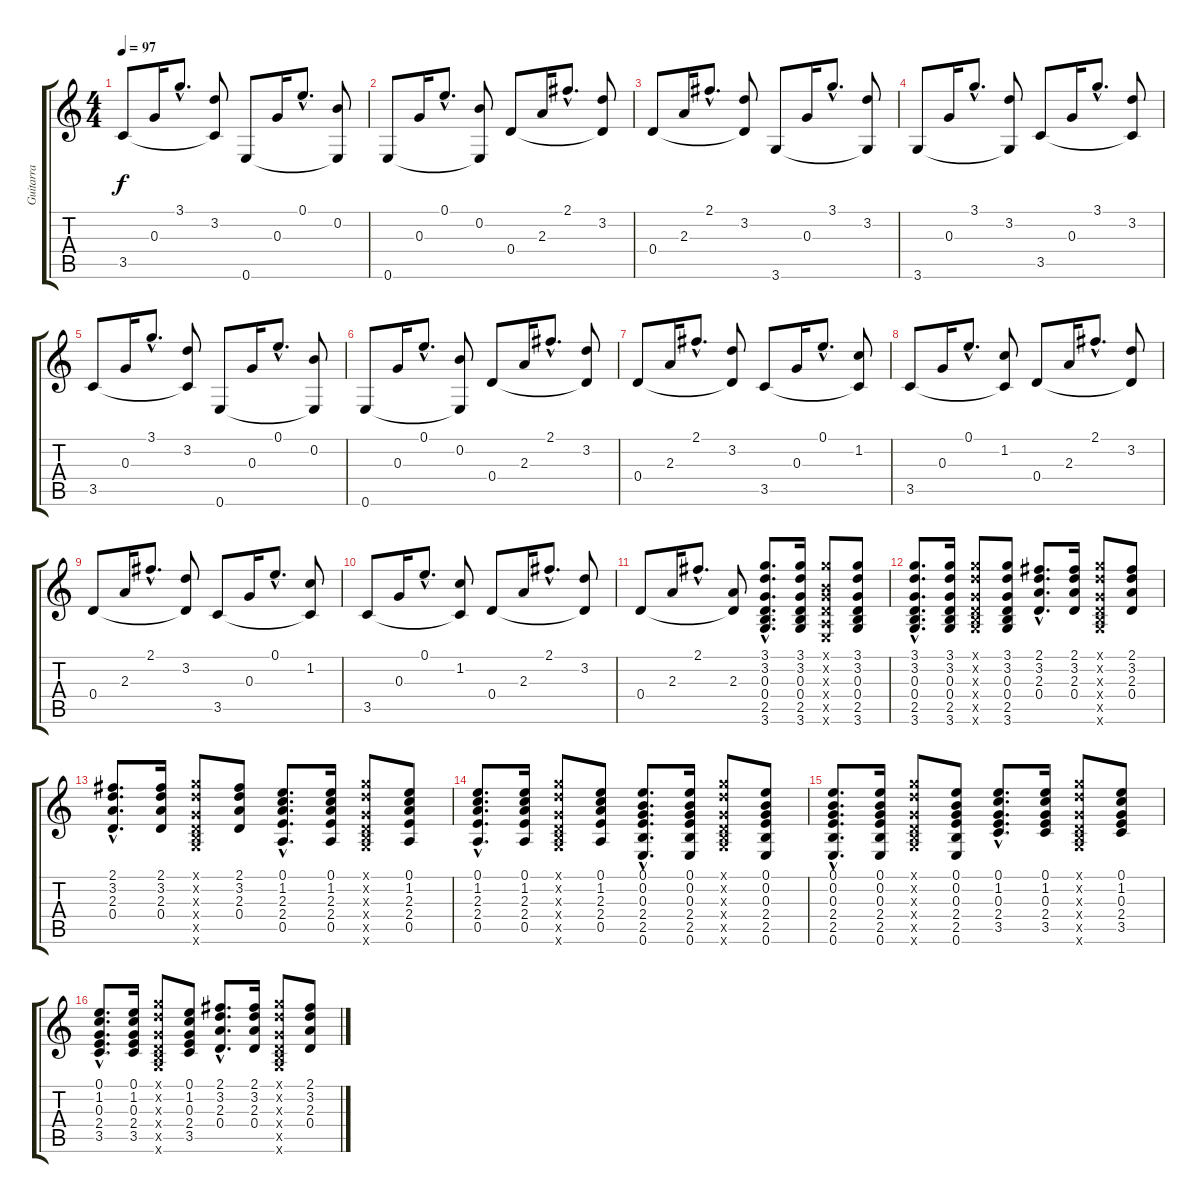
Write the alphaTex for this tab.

\track ("Guitarra" "Guitarra") {instrument acousticguitarsteel}
\staff {score tabs}
\tuning (E4 B3 G3 D3 A2 E2) {hide}
\ts (4 4)
\tempo 97
\clef g2
\ks c
3.5.8{dy f} 0.3.16 3.1{hac}.8{d} (3.2 3.5{t}).8 0.6.8 0.3.16 0.1{hac}.8{d} (0.2 0.6{t}).8 |
0.6.8 0.3.16 0.1{hac}.8{d} (0.2 0.6{t}).8 0.4.8 2.3.16 2.1{hac}.8{d} (3.2 0.4{t}).8 |
0.4.8 2.3.16 2.1{hac}.8{d} (3.2 0.4{t}).8 3.6.8 0.3.16 3.1{hac}.8{d} (3.2 3.6{t}).8 |
3.6.8 0.3.16 3.1{hac}.8{d} (3.2 3.6{t}).8 3.5.8 0.3.16 3.1{hac}.8{d} (3.2 3.5{t}).8 |
3.5.8 0.3.16 3.1{hac}.8{d} (3.2 3.5{t}).8 0.6.8 0.3.16 0.1{hac}.8{d} (0.2 0.6{t}).8 |
0.6.8 0.3.16 0.1{hac}.8{d} (0.2 0.6{t}).8 0.4.8 2.3.16 2.1{hac}.8{d} (3.2 0.4{t}).8 |
0.4.8 2.3.16 2.1{hac}.8{d} (3.2 0.4{t}).8 3.5.8 0.3.16 0.1{hac}.8{d} (1.2 3.5{t}).8 |
3.5.8 0.3.16 0.1{hac}.8{d} (1.2 3.5{t}).8 0.4.8 2.3.16 2.1{hac}.8{d} (3.2 0.4{t}).8 |
0.4.8 2.3.16 2.1{hac}.8{d} (3.2 0.4{t}).8 3.5.8 0.3.16 0.1{hac}.8{d} (1.2 3.5{t}).8 |
3.5.8 0.3.16 0.1{hac}.8{d} (1.2 3.5{t}).8 0.4.8 2.3.16 2.1{hac}.8{d} (3.2 0.4{t}).8 |
0.4.8 2.3.16 2.1{hac}.8{d} (2.3 0.4{t}).8 (3.1{hac} 3.2{hac} 0.3{hac} 0.4{hac} 2.5{hac} 3.6{hac}).8{d volume 11} (3.1 3.2 0.3 0.4 2.5 3.6).16 (3.1{x} 0.2{x} 0.3{x} 0.4{x} 0.5{x} 0.6{x}).8 (3.1 3.2 0.3 0.4 2.5 3.6).8 |
(3.1{hac} 3.2{hac} 0.3{hac} 0.4{hac} 2.5{hac} 3.6{hac}).8{d} (3.1 3.2 0.3 0.4 2.5 3.6).16 (3.1{x} 3.2{x} 0.3{x} 0.4{x} 2.5{x} 3.6{x}).8 (3.1 3.2 0.3 0.4 2.5 3.6).8 (2.1{hac} 3.2{hac} 2.3{hac} 0.4{hac}).8{d} (2.1 3.2 2.3 0.4).16 (3.1{x} 3.2{x} 0.3{x} 0.4{x} 2.5{x} 3.6{x}).8 (2.1 3.2 2.3 0.4).8 |
(2.1{hac} 3.2{hac} 2.3{hac} 0.4{hac}).8{d} (2.1 3.2 2.3 0.4).16 (3.1{x} 3.2{x} 0.3{x} 0.4{x} 2.5{x} 3.6{x}).8 (2.1 3.2 2.3 0.4).8 (0.1{hac} 1.2{hac} 2.3{hac} 2.4{hac} 0.5{hac}).8{d} (0.1 1.2 2.3 2.4 0.5).16 (3.1{x} 3.2{x} 0.3{x} 0.4{x} 2.5{x} 3.6{x}).8 (0.1 1.2 2.3 2.4 0.5).8 |
(0.1{hac} 1.2{hac} 2.3{hac} 2.4{hac} 0.5{hac}).8{d} (0.1 1.2 2.3 2.4 0.5).16 (3.1{x} 3.2{x} 0.3{x} 0.4{x} 2.5{x} 3.6{x}).8 (0.1 1.2 2.3 2.4 0.5).8 (0.1{hac} 0.2{hac} 0.3{hac} 2.4{hac} 2.5{hac} 0.6{hac}).8{d} (0.1 0.2 0.3 2.4 2.5 0.6).16 (3.1{x} 3.2{x} 0.3{x} 0.4{x} 2.5{x} 3.6{x}).8 (0.1 0.2 0.3 2.4 2.5 0.6).8 |
(0.1{hac} 0.2{hac} 0.3{hac} 2.4{hac} 2.5{hac} 0.6{hac}).8{d} (0.1 0.2 0.3 2.4 2.5 0.6).16 (3.1{x} 3.2{x} 0.3{x} 0.4{x} 2.5{x} 3.6{x}).8 (0.1 0.2 0.3 2.4 2.5 0.6).8 (0.1{hac} 1.2{hac} 0.3{hac} 2.4{hac} 3.5{hac}).8{d} (0.1 1.2 0.3 2.4 3.5).16 (3.1{x} 3.2{x} 0.3{x} 0.4{x} 2.5{x} 3.6{x}).8 (0.1 1.2 0.3 2.4 3.5).8 |
(0.1{hac} 1.2{hac} 0.3{hac} 2.4{hac} 3.5{hac}).8{d} (0.1 1.2 0.3 2.4 3.5).16 (3.1{x} 3.2{x} 0.3{x} 0.4{x} 2.5{x} 3.6{x}).8 (0.1 1.2 0.3 2.4 3.5).8 (2.1{hac} 3.2{hac} 2.3{hac} 0.4{hac}).8{d} (2.1 3.2 2.3 0.4).16 (3.1{x} 3.2{x} 0.3{x} 0.4{x} 2.5{x} 3.6{x}).8 (2.1 3.2 2.3 0.4).8
